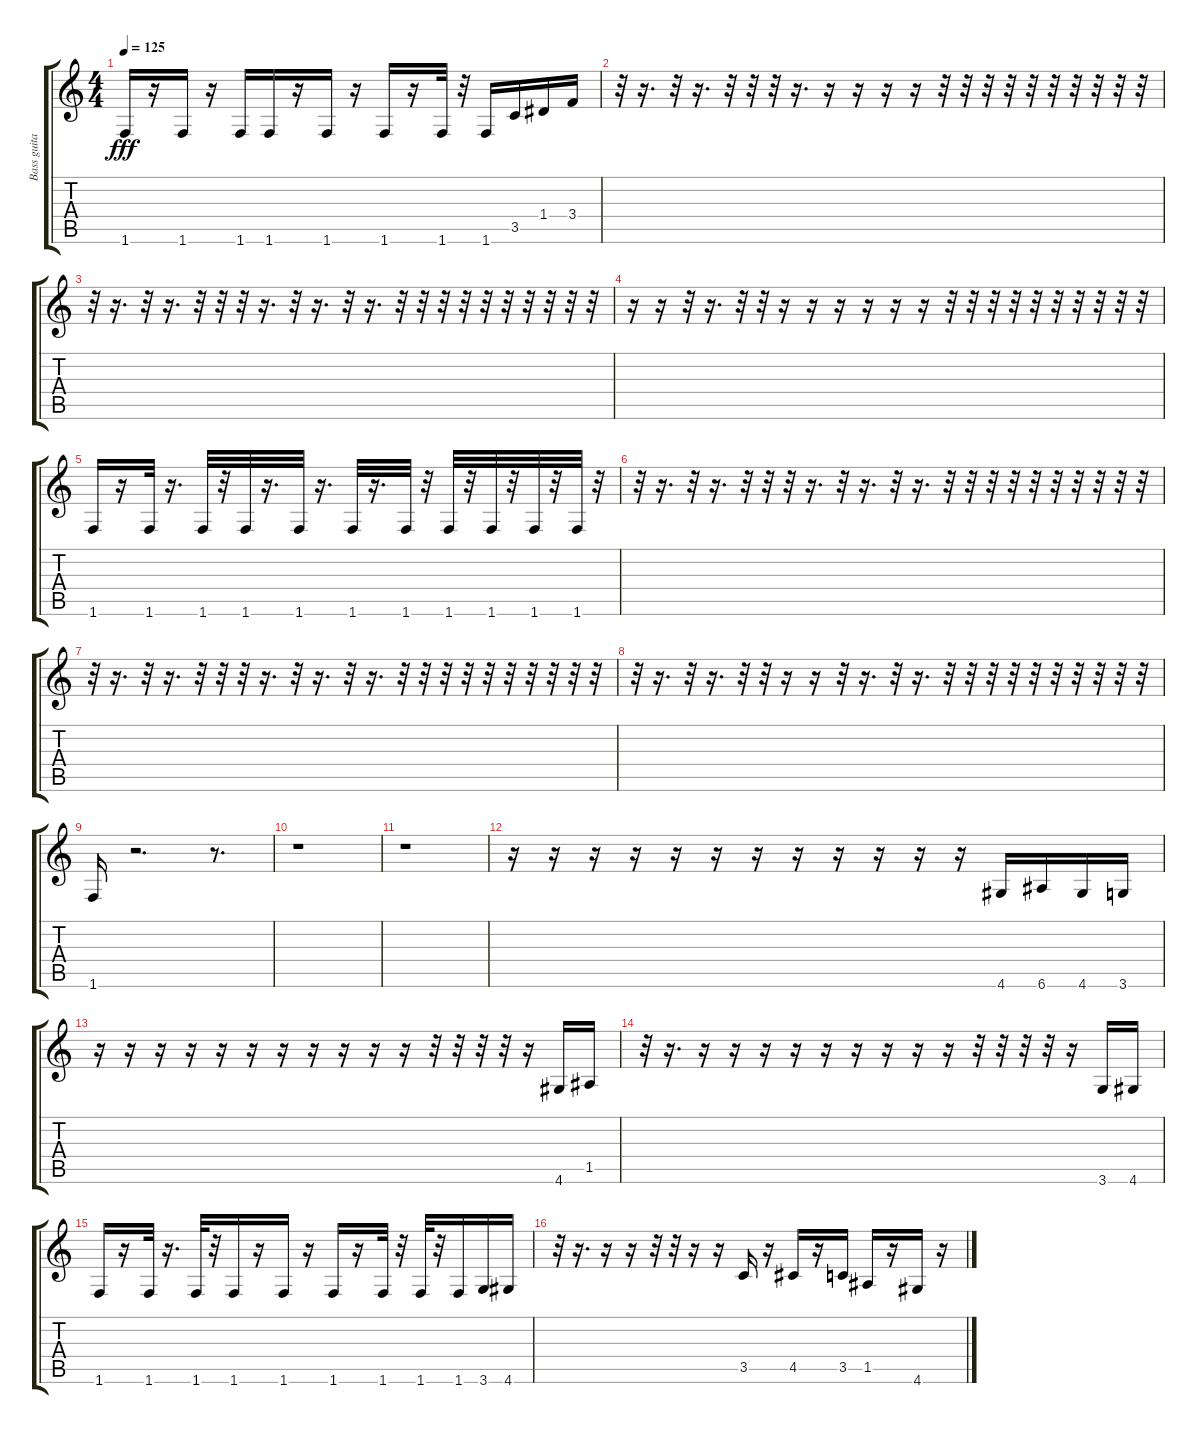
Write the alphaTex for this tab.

\track ("Bass guitar" "Bass guita") {instrument synthbass1}
\staff {score tabs}
\tuning (E4 B3 G3 D3 A2 E2) {hide}
\ts (4 4)
\tempo 125
\clef g2
\ks c
1.6.16{dy fff} r.16 1.6.16 r.16 1.6.16 1.6.16 r.16 1.6.16 r.16 1.6.16 r.16 1.6.32 r.32 1.6.16 3.5.16 1.4.16 3.4.16 |
r.32 r.16{d} r.32 r.16{d} r.32 r.32 r.32 r.16{d} r.16 r.16 r.16 r.16 r.32 r.32 r.32 r.32 r.32 r.32 r.32 r.32 r.32 r.32 |
r.32 r.16{d} r.32 r.16{d} r.32 r.32 r.32 r.16{d} r.32 r.16{d} r.32 r.16{d} r.32 r.32 r.32 r.32 r.32 r.32 r.32 r.32 r.32 r.32 |
r.16 r.16 r.32 r.16{d} r.32 r.32 r.16 r.16 r.16 r.16 r.16 r.16 r.32 r.32 r.32 r.32 r.32 r.32 r.32 r.32 r.32 r.32 |
1.6.16 r.16 1.6.32 r.16{d} 1.6.32 r.32 1.6.32 r.16{d} 1.6.32 r.16{d} 1.6.32 r.16{d} 1.6.32 r.32 1.6.32 r.32 1.6.32 r.32 1.6.32 r.32 1.6.32 r.32 |
r.32 r.16{d} r.32 r.16{d} r.32 r.32 r.32 r.16{d} r.32 r.16{d} r.32 r.16{d} r.32 r.32 r.32 r.32 r.32 r.32 r.32 r.32 r.32 r.32 |
r.32 r.16{d} r.32 r.16{d} r.32 r.32 r.32 r.16{d} r.32 r.16{d} r.32 r.16{d} r.32 r.32 r.32 r.32 r.32 r.32 r.32 r.32 r.32 r.32 |
r.32 r.16{d} r.32 r.16{d} r.32 r.32 r.16 r.16 r.32 r.16{d} r.32 r.16{d} r.32 r.32 r.32 r.32 r.32 r.32 r.32 r.32 r.32 r.32 |
1.6.16 r.2{d} r.8{d} |
r.1 |
r.1 |
r.16 r.16 r.16 r.16 r.16 r.16 r.16 r.16 r.16 r.16 r.16 r.16 4.6.16 6.6.16 4.6.16 3.6.16 |
r.16 r.16 r.16 r.16 r.16 r.16 r.16 r.16 r.16 r.16 r.16 r.32 r.32 r.32 r.32 r.16 4.6.16 1.5.16 |
r.32 r.16{d} r.16 r.16 r.16 r.16 r.16 r.16 r.16 r.16 r.16 r.32 r.32 r.32 r.32 r.16 3.6.16 4.6.16 |
1.6.16 r.16 1.6.32 r.16{d} 1.6.32 r.32 1.6.16 r.16 1.6.16 r.16 1.6.16 r.16 1.6.32 r.32 1.6.32 r.32 1.6.16 3.6.16 4.6.16 |
r.32 r.16{d} r.16 r.16 r.32 r.32 r.16 r.16 3.5.16 r.16 4.5.16 r.16 3.5.16 1.5.16 r.16 4.6.16 r.16
